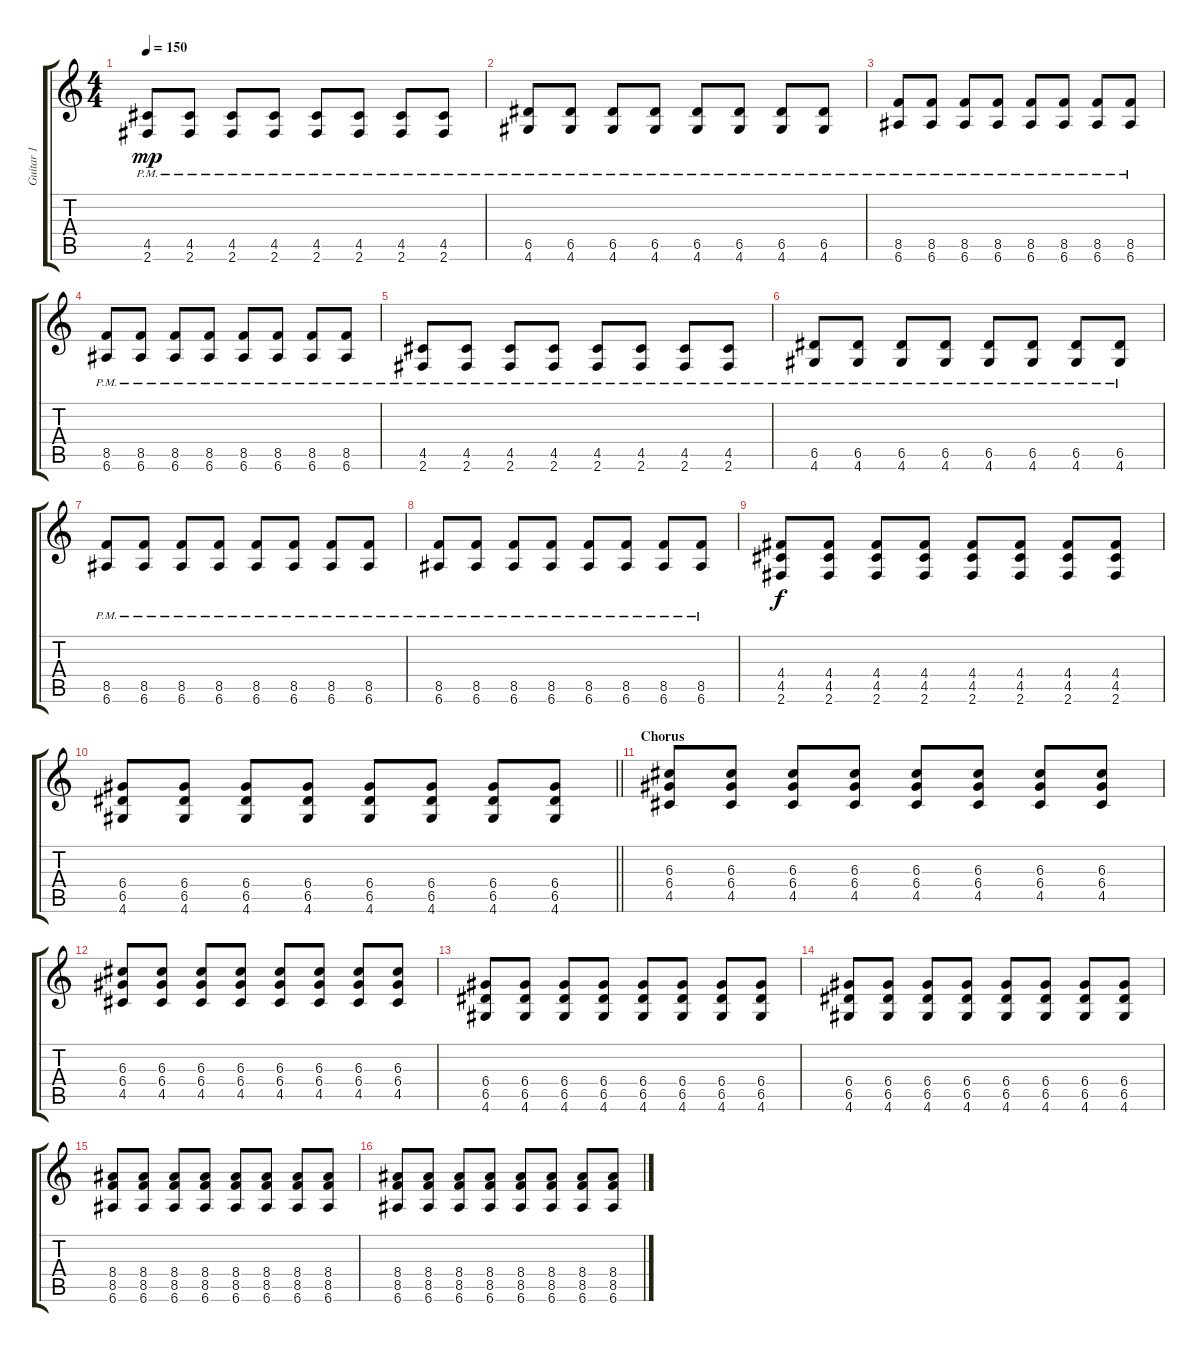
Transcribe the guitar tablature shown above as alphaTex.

\track ("Guitar 1" "Guitar 1") {instrument electricguitarclean}
\staff {score tabs}
\tuning (E4 B3 G3 D3 A2 E2) {hide}
\ts (4 4)
\tempo 150
\clef g2
\ks c
(4.5{pm} 2.6{pm}).8{dy mp instrument distortionguitar} (4.5{pm} 2.6{pm}).8 (4.5{pm} 2.6{pm}).8 (4.5{pm} 2.6{pm}).8 (4.5{pm} 2.6{pm}).8 (4.5{pm} 2.6{pm}).8 (4.5{pm} 2.6{pm}).8 (4.5{pm} 2.6{pm}).8 |
(6.5{pm} 4.6{pm}).8 (6.5{pm} 4.6{pm}).8 (6.5{pm} 4.6{pm}).8 (6.5{pm} 4.6{pm}).8 (6.5{pm} 4.6{pm}).8 (6.5{pm} 4.6{pm}).8 (6.5{pm} 4.6{pm}).8 (6.5{pm} 4.6{pm}).8 |
(8.5{pm} 6.6{pm}).8 (8.5{pm} 6.6{pm}).8 (8.5{pm} 6.6{pm}).8 (8.5{pm} 6.6{pm}).8 (8.5{pm} 6.6{pm}).8 (8.5{pm} 6.6{pm}).8 (8.5{pm} 6.6{pm}).8 (8.5{pm} 6.6{pm}).8 |
(8.5{pm} 6.6{pm}).8 (8.5{pm} 6.6{pm}).8 (8.5{pm} 6.6{pm}).8 (8.5{pm} 6.6{pm}).8 (8.5{pm} 6.6{pm}).8 (8.5{pm} 6.6{pm}).8 (8.5{pm} 6.6{pm}).8 (8.5{pm} 6.6{pm}).8 |
(4.5{pm} 2.6{pm}).8 (4.5{pm} 2.6{pm}).8 (4.5{pm} 2.6{pm}).8 (4.5{pm} 2.6{pm}).8 (4.5{pm} 2.6{pm}).8 (4.5{pm} 2.6{pm}).8 (4.5{pm} 2.6{pm}).8 (4.5{pm} 2.6{pm}).8 |
(6.5{pm} 4.6{pm}).8 (6.5{pm} 4.6{pm}).8 (6.5{pm} 4.6{pm}).8 (6.5{pm} 4.6{pm}).8 (6.5{pm} 4.6{pm}).8 (6.5{pm} 4.6{pm}).8 (6.5{pm} 4.6{pm}).8 (6.5{pm} 4.6{pm}).8 |
(8.5{pm} 6.6{pm}).8 (8.5{pm} 6.6{pm}).8 (8.5{pm} 6.6{pm}).8 (8.5{pm} 6.6{pm}).8 (8.5{pm} 6.6{pm}).8 (8.5{pm} 6.6{pm}).8 (8.5{pm} 6.6{pm}).8 (8.5{pm} 6.6{pm}).8 |
(8.5{pm} 6.6{pm}).8 (8.5{pm} 6.6{pm}).8 (8.5{pm} 6.6{pm}).8 (8.5{pm} 6.6{pm}).8 (8.5{pm} 6.6{pm}).8 (8.5{pm} 6.6{pm}).8 (8.5{pm} 6.6{pm}).8 (8.5{pm} 6.6{pm}).8 |
(4.4 4.5 2.6).8{dy f} (4.4 4.5 2.6).8 (4.4 4.5 2.6).8 (4.4 4.5 2.6).8 (4.4 4.5 2.6).8 (4.4 4.5 2.6).8 (4.4 4.5 2.6).8 (4.4 4.5 2.6).8 |
\barLineRight lightlight
(6.4 6.5 4.6).8 (6.4 6.5 4.6).8 (6.4 6.5 4.6).8 (6.4 6.5 4.6).8 (6.4 6.5 4.6).8 (6.4 6.5 4.6).8 (6.4 6.5 4.6).8 (6.4 6.5 4.6).8 |
\section ("" "Chorus")
(6.3 6.4 4.5).8 (6.3 6.4 4.5).8 (6.3 6.4 4.5).8 (6.3 6.4 4.5).8 (6.3 6.4 4.5).8 (6.3 6.4 4.5).8 (6.3 6.4 4.5).8 (6.3 6.4 4.5).8 |
(6.3 6.4 4.5).8 (6.3 6.4 4.5).8 (6.3 6.4 4.5).8 (6.3 6.4 4.5).8 (6.3 6.4 4.5).8 (6.3 6.4 4.5).8 (6.3 6.4 4.5).8 (6.3 6.4 4.5).8 |
(6.4 6.5 4.6).8 (6.4 6.5 4.6).8 (6.4 6.5 4.6).8 (6.4 6.5 4.6).8 (6.4 6.5 4.6).8 (6.4 6.5 4.6).8 (6.4 6.5 4.6).8 (6.4 6.5 4.6).8 |
(6.4 6.5 4.6).8 (6.4 6.5 4.6).8 (6.4 6.5 4.6).8 (6.4 6.5 4.6).8 (6.4 6.5 4.6).8 (6.4 6.5 4.6).8 (6.4 6.5 4.6).8 (6.4 6.5 4.6).8 |
(8.4 8.5 6.6).8 (8.4 8.5 6.6).8 (8.4 8.5 6.6).8 (8.4 8.5 6.6).8 (8.4 8.5 6.6).8 (8.4 8.5 6.6).8 (8.4 8.5 6.6).8 (8.4 8.5 6.6).8 |
(8.4 8.5 6.6).8 (8.4 8.5 6.6).8 (8.4 8.5 6.6).8 (8.4 8.5 6.6).8 (8.4 8.5 6.6).8 (8.4 8.5 6.6).8 (8.4 8.5 6.6).8 (8.4 8.5 6.6).8
